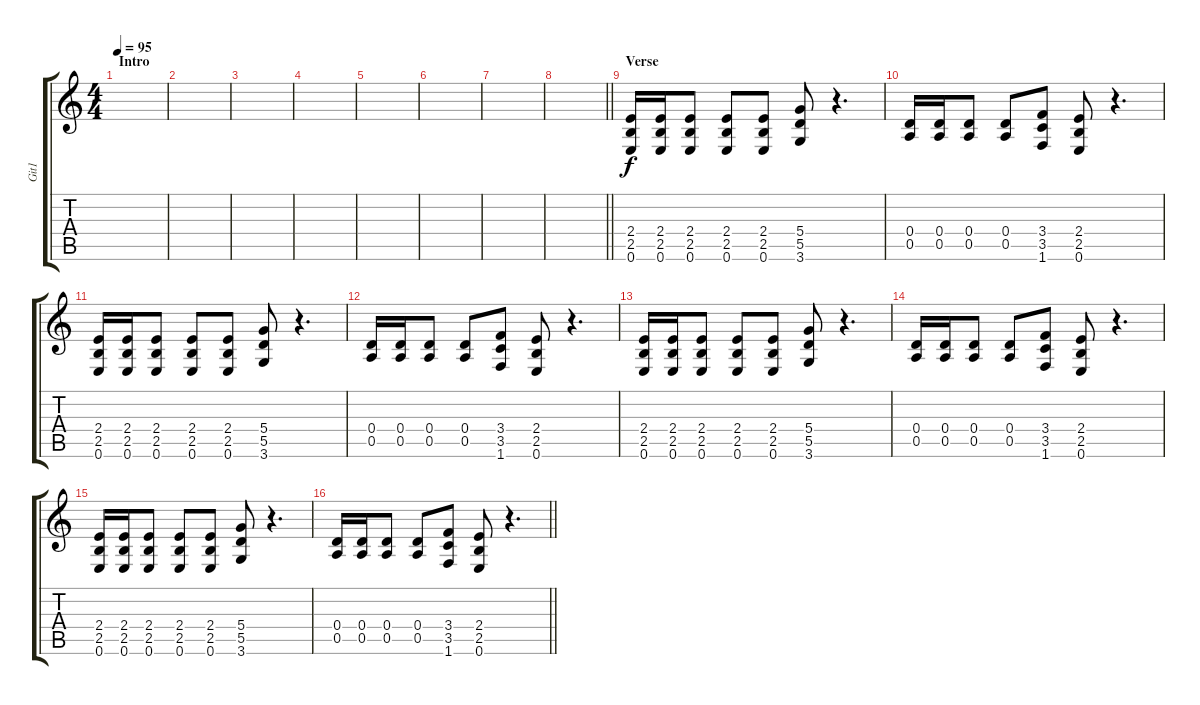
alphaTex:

\track ("Git1" "Git1") {instrument distortionguitar}
\staff {score tabs}
\tuning (E4 B3 G3 D3 A2 E2) {hide}
\ts (4 4)
\section ("" "Intro")
\tempo 95
\clef g2
\ks c
|
|
|
|
|
|
|
\barLineRight lightlight
|
\section ("" "Verse")
(2.4 2.5 0.6).16 (2.4 2.5 0.6).16 (2.4 2.5 0.6).8 (2.4 2.5 0.6).8 (2.4 2.5 0.6).8 (5.4 5.5 3.6).8 r.4{d} |
(0.4 0.5).16 (0.4 0.5).16 (0.4 0.5).8 (0.4 0.5).8 (3.4 3.5 1.6).8 (2.4 2.5 0.6).8 r.4{d} |
(2.4 2.5 0.6).16 (2.4 2.5 0.6).16 (2.4 2.5 0.6).8 (2.4 2.5 0.6).8 (2.4 2.5 0.6).8 (5.4 5.5 3.6).8 r.4{d} |
(0.4 0.5).16 (0.4 0.5).16 (0.4 0.5).8 (0.4 0.5).8 (3.4 3.5 1.6).8 (2.4 2.5 0.6).8 r.4{d} |
(2.4 2.5 0.6).16 (2.4 2.5 0.6).16 (2.4 2.5 0.6).8 (2.4 2.5 0.6).8 (2.4 2.5 0.6).8 (5.4 5.5 3.6).8 r.4{d} |
(0.4 0.5).16 (0.4 0.5).16 (0.4 0.5).8 (0.4 0.5).8 (3.4 3.5 1.6).8 (2.4 2.5 0.6).8 r.4{d} |
(2.4 2.5 0.6).16 (2.4 2.5 0.6).16 (2.4 2.5 0.6).8 (2.4 2.5 0.6).8 (2.4 2.5 0.6).8 (5.4 5.5 3.6).8 r.4{d} |
\barLineRight lightlight
(0.4 0.5).16 (0.4 0.5).16 (0.4 0.5).8 (0.4 0.5).8 (3.4 3.5 1.6).8 (2.4 2.5 0.6).8 r.4{d}
